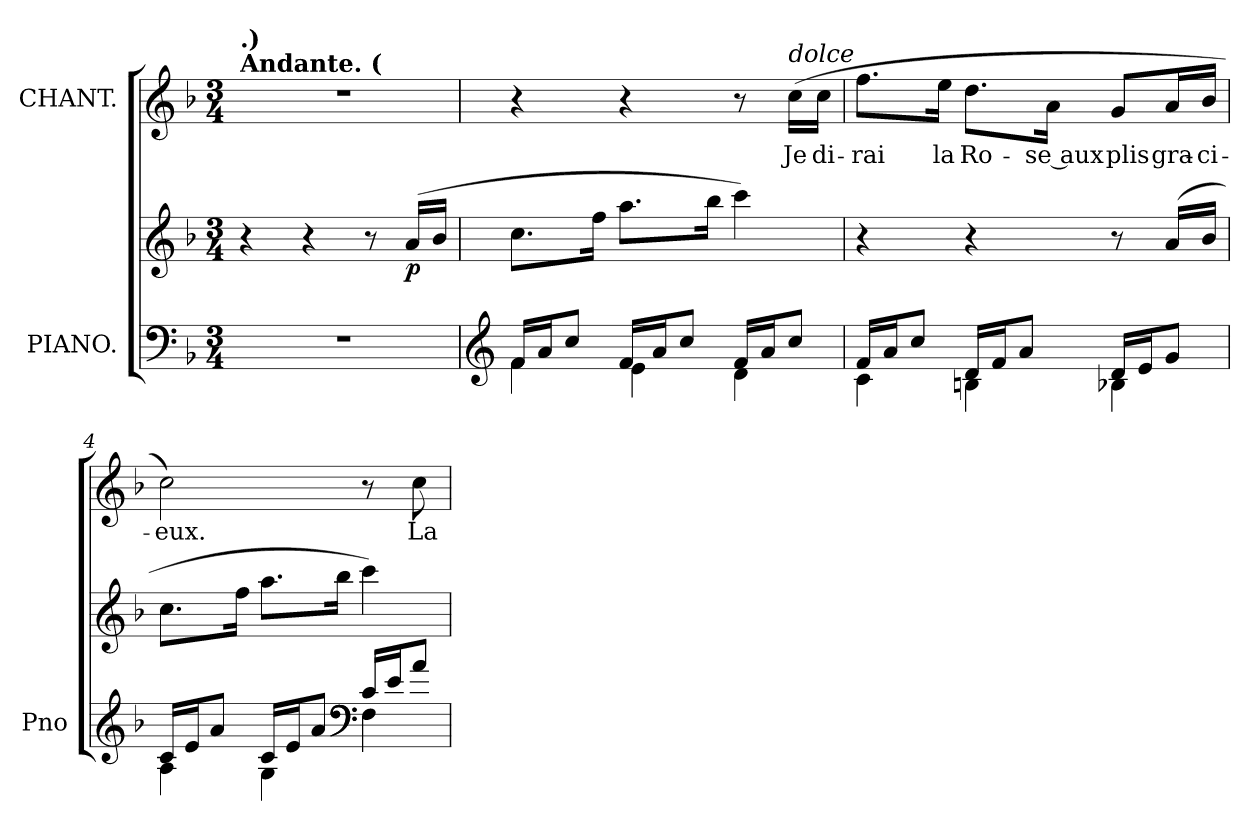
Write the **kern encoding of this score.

**kern	**kern	**dynam	**kern	**text	**dynam
*part2	*part2	*part2	*part1	*part1	*part1
*staff3	*staff2	*staff2/3	*staff1	*staff1	*staff1
*I"PIANO.	*	*	*I"CHANT.	*	*
*I'Pno	*	*	*	*	*
*clefF4	*clefG2	*	*clefG2	*	*
*k[b-]	*k[b-]	*	*k[b-]	*	*
*M3/4	*M3/4	*	*M3/4	*	*
*MM66	*MM66	*	*MM66	*	*
=1	=1	=1	=1	=1	=1
!	!	!	!LO:TX:a:B:t=Andante. (	!	!
!	!	!	!LO:TX:a:B:t=.)	!	!
2.r	4r	.	2.r	.	.
.	4r	.	.	.	.
.	8r	.	.	.	.
!	!	!LO:DY:b	!	!	!
.	(>16a/LL	p	.	.	.
.	16b-/JJ	.	.	.	.
=2	=2	=2	=2	=2	=2
*clefG2	*	*	*	*	*
*^	*	*	*	*	*
16f/LL	4f\	8.cc\L	.	4r	.	.
16a/J	.	.	.	.	.	.
8cc/J	.	.	.	.	.	.
.	.	16ff\Jk	.	.	.	.
16f/LL	4e\	8.aa\L	.	4r	.	.
16a/J	.	.	.	.	.	.
8cc/J	.	.	.	.	.	.
.	.	16bb-\Jk	.	.	.	.
16f/LL	4d\	4ccc\)	.	8r	.	.
16a/J	.	.	.	.	.	.
!	!	!	!	!LO:TX:i:t=dolce	!	!
8cc/J	.	.	.	(16cc\LL	Je	.
.	.	.	.	16cc\JJ	di-	.
=3	=3	=3	=3	=3	=3	=3
16f/LL	4c\	4r	.	8.ff\L	-rai	.
16a/J	.	.	.	.	.	.
8cc/J	.	.	.	.	.	.
.	.	.	.	16ee\Jk	la	.
16d/LL	4Bn\	4r	.	8.dd\L	Ro-	.
16f/J	.	.	.	.	.	.
8a/J	.	.	.	.	.	.
.	.	.	.	16a\Jk	-se aux	.
16d/LL	4B-X\	8r	.	8g/L	plis	.
16e/J	.	.	.	.	.	.
8g/J	.	(>16a/LL	.	16a/L	gra-	.
.	.	16b-/JJ	.	16b-/JJ	-ci-	.
=4	=4	=4	=4	=4	=4	=4
16c/LL	4A\	8.cc\L	.	2cc\)	-eux.	.
16e/J	.	.	.	.	.	.
8a/J	.	.	.	.	.	.
.	.	16ff\Jk	.	.	.	.
16c/LL	4G\	8.aa\L	.	.	.	.
16e/J	.	.	.	.	.	.
8a/J	.	.	.	.	.	.
.	.	16bb-\Jk	.	.	.	.
*clefF4	*	*	*	*	*	*
16c/LL	4F\	4ccc\)	.	8r	.	.
16e/J	.	.	.	.	.	.
!	!	!	!	!	!	!LO:DY:a
8a/J	.	.	.	8cc\	La	other-dynamics
*v	*v	*	*	*	*	*
=	=	=	=	=	=
*-	*-	*-	*-	*-	*-
